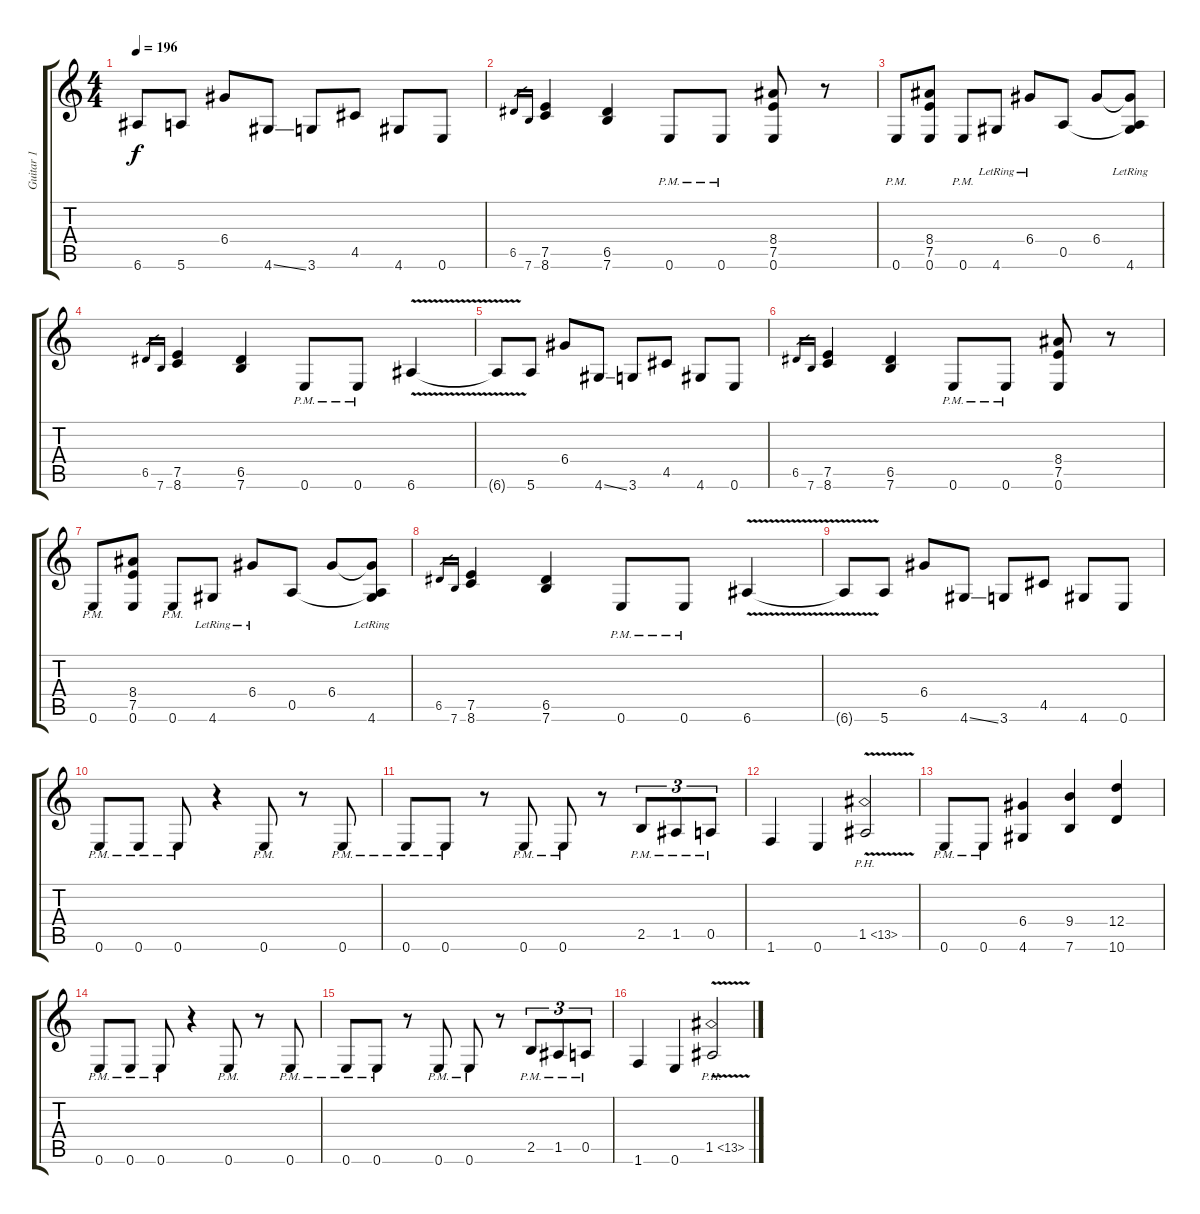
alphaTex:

\track ("Guitar 1" "Guitar 1") {instrument distortionguitar}
\staff {score tabs}
\tuning (E4 B3 G3 D3 A2 E2) {hide}
\ts (4 4)
\tempo 196
\clef g2
\ks c
6.6{t}.8{dy f} 5.6.8 6.4.8 4.6{ss}.8 3.6.8 4.5.8 4.6.8 0.6.8 |
6.5.16{gr} 7.6.16{gr} (7.5 8.6).4 (6.5 7.6).4 0.6{pm}.8 0.6{pm}.8 (8.4 7.5 0.6).8 r.8 |
0.6{pm}.8 (8.4 7.5 0.6).8 0.6{pm}.8 4.6{lr}.8 6.4{lr}.8 0.5.8 6.4.8 (6.4{t} 0.5{t} 4.6{lr}).8 |
6.5.16{gr} 7.6.16{gr} (7.5 8.6).4 (6.5 7.6).4 0.6{pm}.8 0.6{pm}.8 6.6{v}.4 |
6.6{t}.8 5.6.8 6.4.8 4.6{ss}.8 3.6.8 4.5.8 4.6.8 0.6.8 |
6.5.16{gr} 7.6.16{gr} (7.5 8.6).4 (6.5 7.6).4 0.6{pm}.8 0.6{pm}.8 (8.4 7.5 0.6).8 r.8 |
0.6{pm}.8 (8.4 7.5 0.6).8 0.6{pm}.8 4.6{lr}.8 6.4{lr}.8 0.5.8 6.4.8 (6.4{t} 0.5{t} 4.6{lr}).8 |
6.5.16{gr} 7.6.16{gr} (7.5 8.6).4 (6.5 7.6).4 0.6{pm}.8 0.6{pm}.8 6.6{v}.4 |
6.6{t}.8 5.6.8 6.4.8 4.6{ss}.8 3.6.8 4.5.8 4.6.8 0.6.8 |
0.6{pm}.8 0.6{pm}.8 0.6{pm}.8 r.4 0.6{pm}.8 r.8 0.6{pm}.8 |
0.6{pm}.8 0.6{pm}.8 r.8 0.6{pm}.8 0.6{pm}.8 r.8 2.5{pm}.8{tu (3 2)} 1.5{pm}.8{tu (3 2)} 0.5{pm}.8{tu (3 2)} |
1.6.4 0.6.4 1.5{ph 12 v}.2 |
0.6{pm}.8 0.6{pm}.8 (6.4 4.6).4 (9.4 7.6).4 (12.4 10.6).4 |
0.6{pm}.8 0.6{pm}.8 0.6{pm}.8 r.4 0.6{pm}.8 r.8 0.6{pm}.8 |
0.6{pm}.8 0.6{pm}.8 r.8 0.6{pm}.8 0.6{pm}.8 r.8 2.5{pm}.8{tu (3 2)} 1.5{pm}.8{tu (3 2)} 0.5{pm}.8{tu (3 2)} |
1.6.4 0.6.4 1.5{ph 12 v}.2
